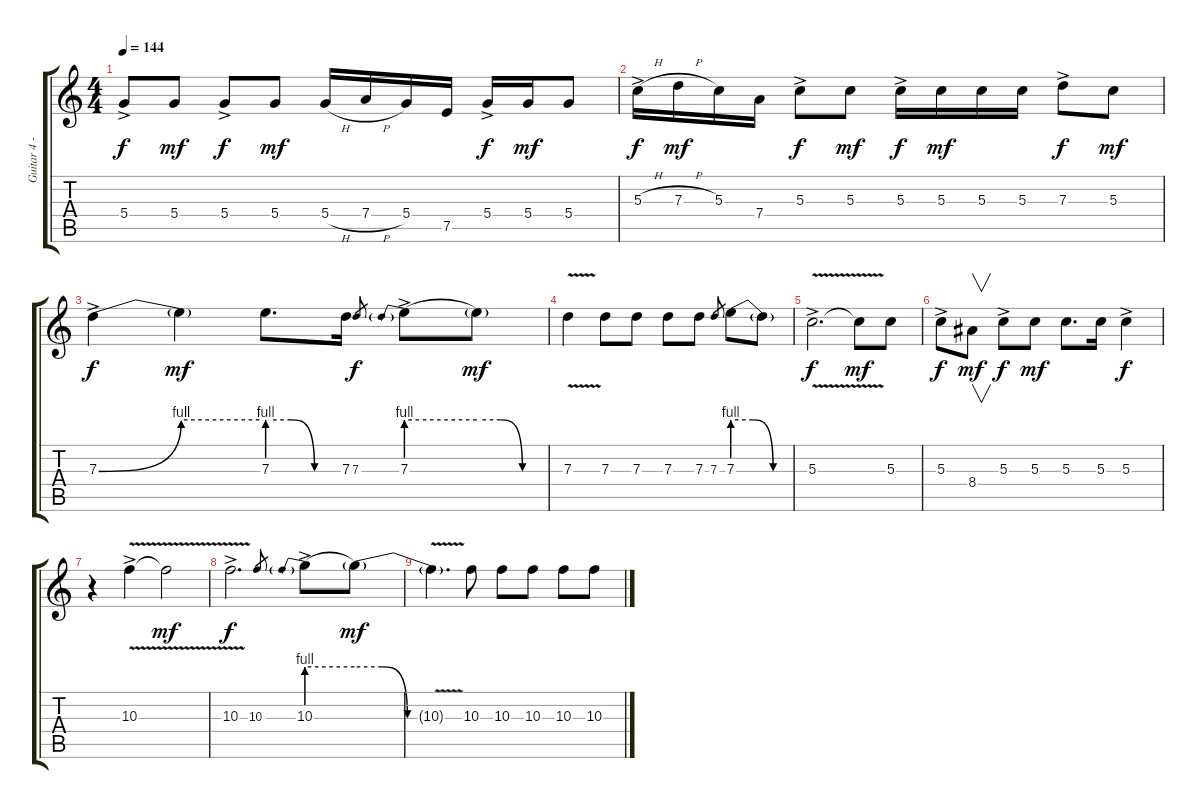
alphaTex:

\track ("Guitar 4 - Solo" "Guitar 4 -") {instrument distortionguitar}
\staff {score tabs}
\tuning (E4 B3 G3 D3 A2 E2) {hide}
\ts (4 4)
\tempo 144
\clef g2
\ks c
5.4{ac}.8{dy f} 5.4.8{dy mf} 5.4{ac}.8{dy f} 5.4.8{dy mf} 5.4{h}.16 7.4{h}.16 5.4.16 7.5.16 5.4{ac}.16{dy f} 5.4.16{dy mf} 5.4.8 |
5.3{h ac}.16{dy f} 7.3{h}.16{dy mf} 5.3.16 7.4.16 5.3{ac}.8{dy f} 5.3.8{dy mf} 5.3{ac}.16{dy f} 5.3.16{dy mf} 5.3.16 5.3.16 7.3{ac}.8{dy f} 5.3.8{dy mf} |
7.3{be (bend 0 0 60 4) ac}.4{dy f} 7.3{be (hold 0 4 60 4) t}.4{dy mf} 7.3{be (custom 0 4 20 4 40 0 60 0)}.8{d} 7.3.16 7.3.8{gr dy f} 7.3{be (prebend 0 4 60 4) ac}.8 7.3{be (custom 0 4 20 4 40 0 60 0) t}.8{dy mf} |
7.3{v}.4 7.3.8 7.3.8 7.3.8 7.3.8 7.3.8{gr} 7.3{be (custom 0 4 20 4 40 0 60 0)}.8 7.3{t}.8 |
5.3{v ac}.2{d dy f} 5.3{t}.8{dy mf} 5.3.8 |
5.3{ac}.8{dy f} 8.4.8{v dy mf} 5.3{ac}.8{dy f} 5.3.8{dy mf} 5.3.8{d} 5.3.16 5.3{ac}.4{dy f} |
r.4 10.3{v ac}.4 10.3{v t}.2{dy mf} |
10.3{v ac}.2{d dy f} 10.3.8{gr} 10.3{be (prebend 0 4 60 4) ac}.8 10.3{be (custom 0 4 20 4 40 0 60 0) t}.8{dy mf} |
10.3{v t}.4{d} 10.3.8 10.3.8 10.3.8 10.3.8 10.3.8
